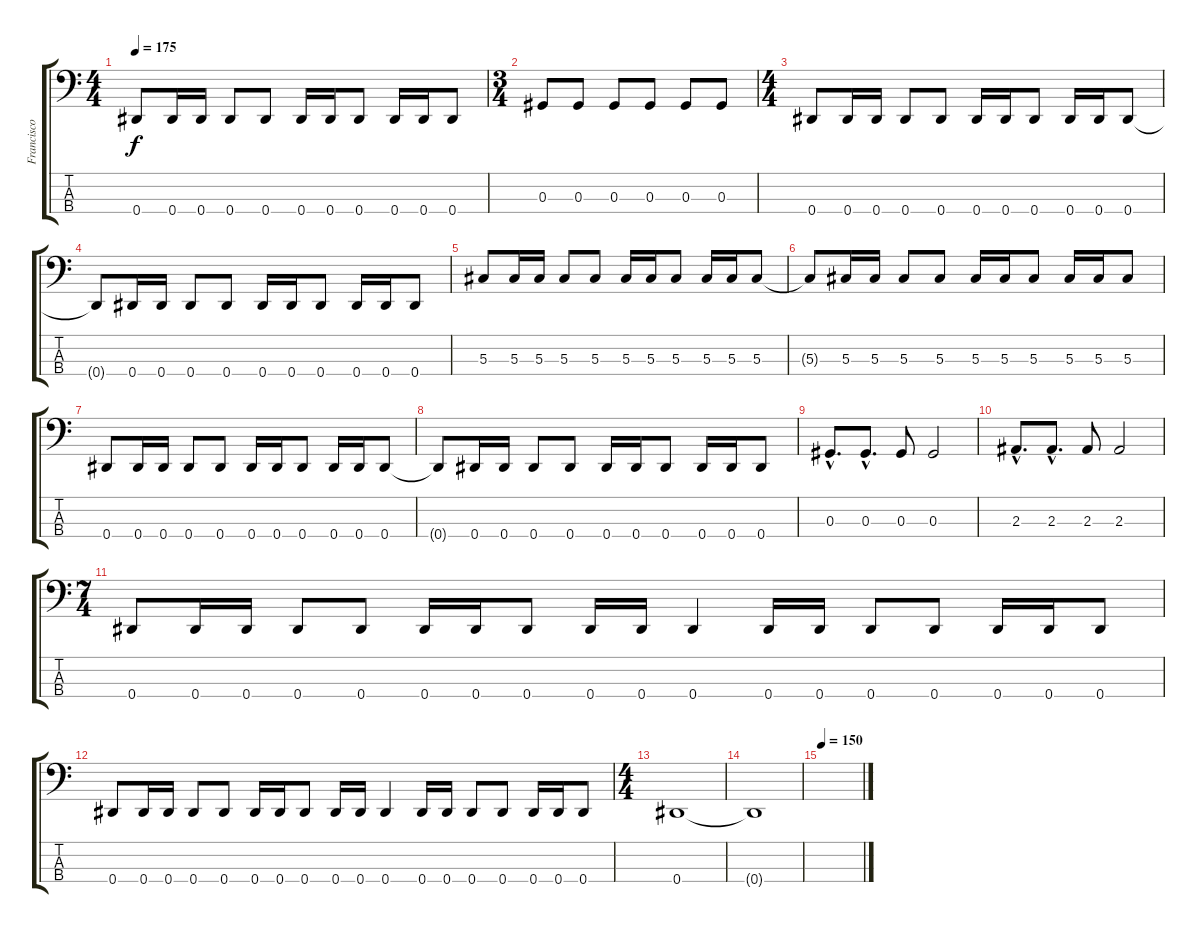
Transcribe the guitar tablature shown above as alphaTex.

\track ("Francisco Fidalgo" "Francisco ") {instrument electricbasspick}
\staff {score tabs}
\tuning (Gb2 Db2 Ab1 Eb1) {hide}
\ts (4 4)
\tempo 175
\clef f4
\ks c
0.4.8{dy f} 0.4.16 0.4.16 0.4.8 0.4.8 0.4.16 0.4.16 0.4.8 0.4.16 0.4.16 0.4.8 |
\ts (3 4)
0.3.8 0.3.8 0.3.8 0.3.8 0.3.8 0.3.8 |
\ts (4 4)
0.4.8 0.4.16 0.4.16 0.4.8 0.4.8 0.4.16 0.4.16 0.4.8 0.4.16 0.4.16 0.4.8 |
0.4{t}.8 0.4.16 0.4.16 0.4.8 0.4.8 0.4.16 0.4.16 0.4.8 0.4.16 0.4.16 0.4.8 |
5.3.8 5.3.16 5.3.16 5.3.8 5.3.8 5.3.16 5.3.16 5.3.8 5.3.16 5.3.16 5.3.8 |
5.3{t}.8 5.3.16 5.3.16 5.3.8 5.3.8 5.3.16 5.3.16 5.3.8 5.3.16 5.3.16 5.3.8 |
0.4.8 0.4.16 0.4.16 0.4.8 0.4.8 0.4.16 0.4.16 0.4.8 0.4.16 0.4.16 0.4.8 |
0.4{t}.8 0.4.16 0.4.16 0.4.8 0.4.8 0.4.16 0.4.16 0.4.8 0.4.16 0.4.16 0.4.8 |
0.3{hac}.8{d} 0.3{hac}.8{d} 0.3.8 0.3.2 |
2.3{hac}.8{d} 2.3{hac}.8{d} 2.3.8 2.3.2 |
\ts (7 4)
0.4.8 0.4.16 0.4.16 0.4.8 0.4.8 0.4.16 0.4.16 0.4.8 0.4.16 0.4.16 0.4.4 0.4.16 0.4.16 0.4.8 0.4.8 0.4.16 0.4.16 0.4.8 |
0.4.8 0.4.16 0.4.16 0.4.8 0.4.8 0.4.16 0.4.16 0.4.8 0.4.16 0.4.16 0.4.4 0.4.16 0.4.16 0.4.8 0.4.8 0.4.16 0.4.16 0.4.8 |
\ts (4 4)
0.4.1 |
0.4{t}.1 |
\tempo 150
